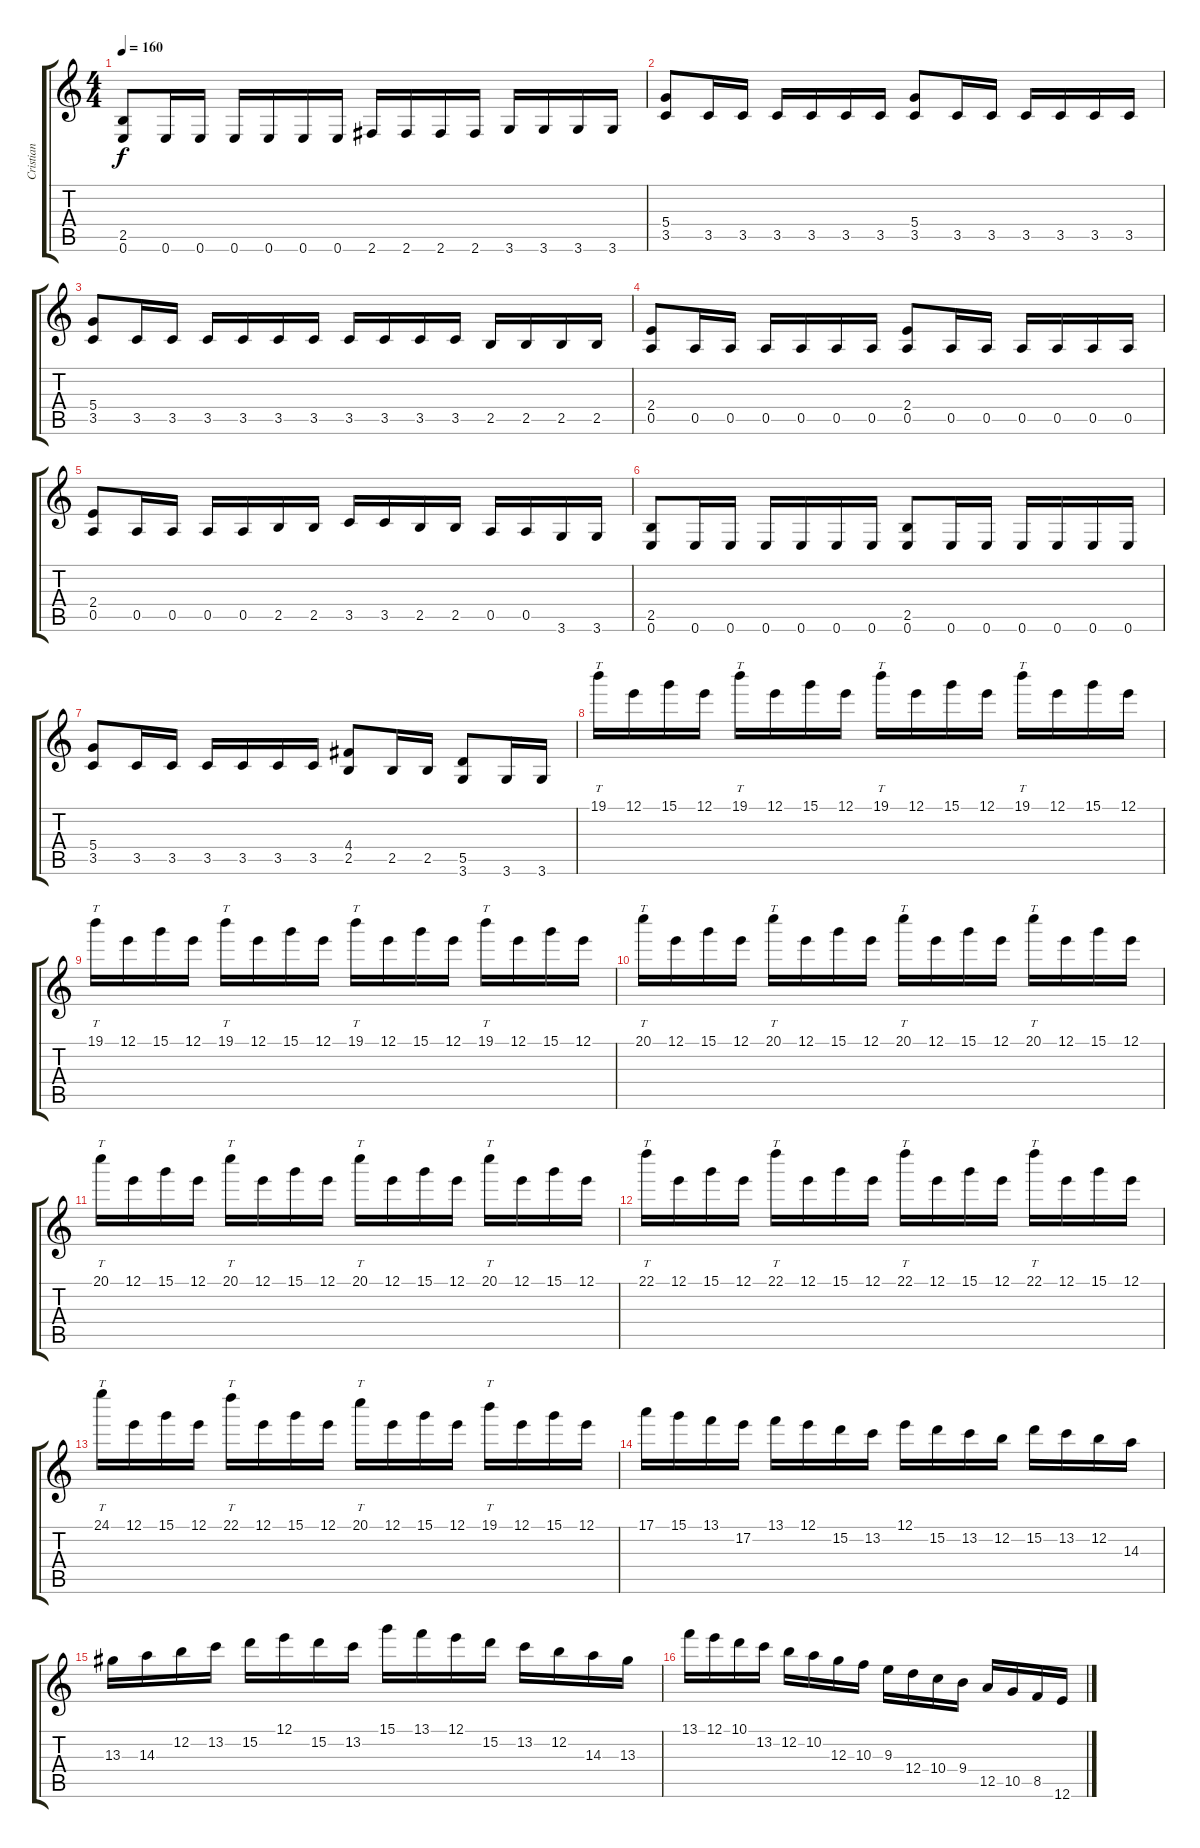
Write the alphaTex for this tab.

\track ("Cristian" "Cristian") {instrument overdrivenguitar}
\staff {score tabs}
\tuning (E4 B3 G3 D3 A2 E2) {hide}
\ts (4 4)
\tempo 160
\clef g2
\ks c
(2.5 0.6).8{dy f} 0.6.16 0.6.16 0.6.16 0.6.16 0.6.16 0.6.16 2.6.16 2.6.16 2.6.16 2.6.16 3.6.16 3.6.16 3.6.16 3.6.16 |
(5.4 3.5).8 3.5.16 3.5.16 3.5.16 3.5.16 3.5.16 3.5.16 (5.4 3.5).8 3.5.16 3.5.16 3.5.16 3.5.16 3.5.16 3.5.16 |
(5.4 3.5).8 3.5.16 3.5.16 3.5.16 3.5.16 3.5.16 3.5.16 3.5.16 3.5.16 3.5.16 3.5.16 2.5.16 2.5.16 2.5.16 2.5.16 |
(2.4 0.5).8 0.5.16 0.5.16 0.5.16 0.5.16 0.5.16 0.5.16 (2.4 0.5).8 0.5.16 0.5.16 0.5.16 0.5.16 0.5.16 0.5.16 |
(2.4 0.5).8 0.5.16 0.5.16 0.5.16 0.5.16 2.5.16 2.5.16 3.5.16 3.5.16 2.5.16 2.5.16 0.5.16 0.5.16 3.6.16 3.6.16 |
(2.5 0.6).8 0.6.16 0.6.16 0.6.16 0.6.16 0.6.16 0.6.16 (2.5 0.6).8 0.6.16 0.6.16 0.6.16 0.6.16 0.6.16 0.6.16 |
(5.4 3.5).8 3.5.16 3.5.16 3.5.16 3.5.16 3.5.16 3.5.16 (4.4 2.5).8 2.5.16 2.5.16 (5.5 3.6).8 3.6.16 3.6.16 |
19.1.16{tt} 12.1.16 15.1.16 12.1.16 19.1.16{tt} 12.1.16 15.1.16 12.1.16 19.1.16{tt} 12.1.16 15.1.16 12.1.16 19.1.16{tt} 12.1.16 15.1.16 12.1.16 |
19.1.16{tt} 12.1.16 15.1.16 12.1.16 19.1.16{tt} 12.1.16 15.1.16 12.1.16 19.1.16{tt} 12.1.16 15.1.16 12.1.16 19.1.16{tt} 12.1.16 15.1.16 12.1.16 |
20.1.16{tt} 12.1.16 15.1.16 12.1.16 20.1.16{tt} 12.1.16 15.1.16 12.1.16 20.1.16{tt} 12.1.16 15.1.16 12.1.16 20.1.16{tt} 12.1.16 15.1.16 12.1.16 |
20.1.16{tt} 12.1.16 15.1.16 12.1.16 20.1.16{tt} 12.1.16 15.1.16 12.1.16 20.1.16{tt} 12.1.16 15.1.16 12.1.16 20.1.16{tt} 12.1.16 15.1.16 12.1.16 |
22.1.16{tt} 12.1.16 15.1.16 12.1.16 22.1.16{tt} 12.1.16 15.1.16 12.1.16 22.1.16{tt} 12.1.16 15.1.16 12.1.16 22.1.16{tt} 12.1.16 15.1.16 12.1.16 |
24.1.16{tt} 12.1.16 15.1.16 12.1.16 22.1.16{tt} 12.1.16 15.1.16 12.1.16 20.1.16{tt} 12.1.16 15.1.16 12.1.16 19.1.16{tt} 12.1.16 15.1.16 12.1.16 |
17.1.16 15.1.16 13.1.16 17.2.16 13.1.16 12.1.16 15.2.16 13.2.16 12.1.16 15.2.16 13.2.16 12.2.16 15.2.16 13.2.16 12.2.16 14.3.16 |
13.3.16 14.3.16 12.2.16 13.2.16 15.2.16 12.1.16 15.2.16 13.2.16 15.1.16 13.1.16 12.1.16 15.2.16 13.2.16 12.2.16 14.3.16 13.3.16 |
13.1.16 12.1.16 10.1.16 13.2.16 12.2.16 10.2.16 12.3.16 10.3.16 9.3.16 12.4.16 10.4.16 9.4.16 12.5.16 10.5.16 8.5.16 12.6.16
